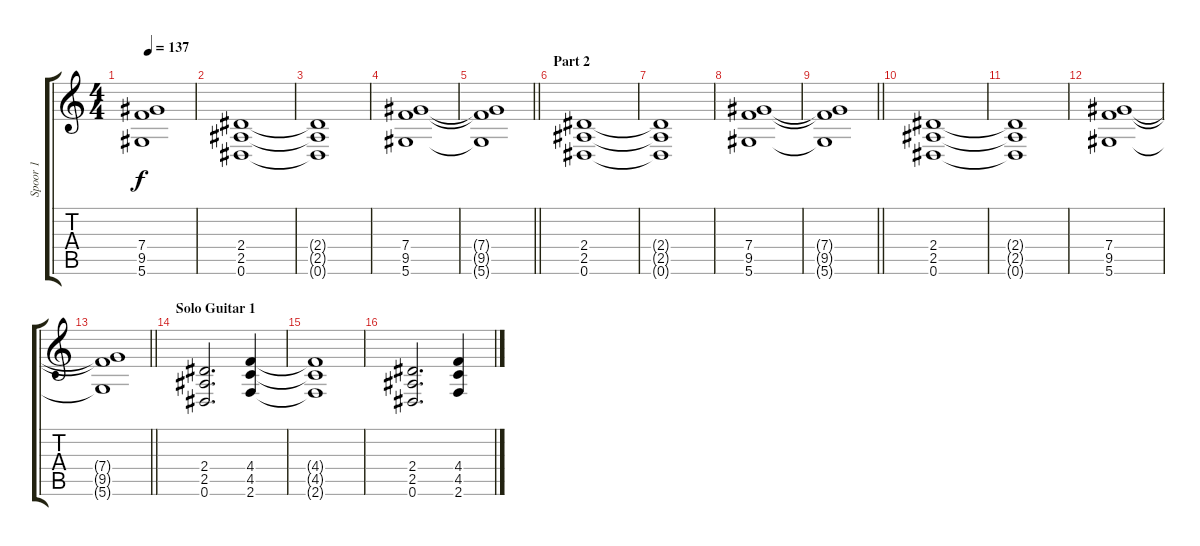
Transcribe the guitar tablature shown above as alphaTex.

\track ("Spoor 1" "Spoor 1") {instrument electricguitarclean}
\staff {score tabs}
\tuning (Eb4 Bb3 Gb3 Db3 Ab2 Eb2) {hide}
\ts (4 4)
\tempo 137
\clef g2
\ks c
(7.4{t} 9.5{t} 5.6{t}).1{dy f} |
(2.4 2.5 0.6).1 |
(2.4{t} 2.5{t} 0.6{t}).1 |
(7.4 9.5 5.6).1 |
\barLineRight lightlight
(7.4{t} 9.5{t} 5.6{t}).1 |
\section ("" "Part 2")
(2.4 2.5 0.6).1 |
(2.4{t} 2.5{t} 0.6{t}).1 |
(7.4 9.5 5.6).1 |
\barLineRight lightlight
(7.4{t} 9.5{t} 5.6{t}).1 |
(2.4 2.5 0.6).1 |
(2.4{t} 2.5{t} 0.6{t}).1 |
(7.4 9.5 5.6).1 |
\barLineRight lightlight
(7.4{t} 9.5{t} 5.6{t}).1 |
\section ("" "Solo Guitar 1")
(2.4 2.5 0.6).2{d} (4.4 4.5 2.6).4 |
(4.4{t} 4.5{t} 2.6{t}).1 |
(2.4 2.5 0.6).2{d} (4.4 4.5 2.6).4
